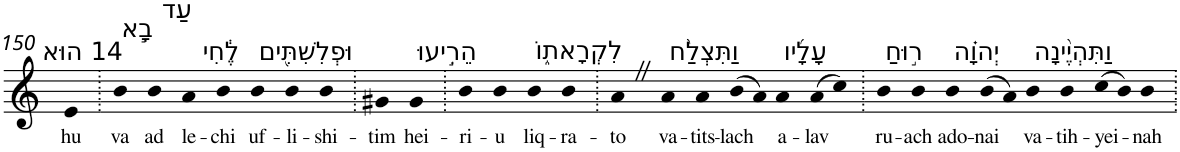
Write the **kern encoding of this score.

**kern	**text
*part1	*part1
*staff1	*staff1
*I"Piano	*
*I'Pno	*
!!LO:PB:g=z
*clefG2	*
*k[]	*
=150	=150
!LO:TX:a:t=14 הוּא	!
!	!LO:LY:b
4e	hu
=151.	=151.
!LO:TX:a:t=בָ֣א	!
!	!LO:LY:b
4b	va
!LO:TX:a:t=עַד	!
!	!LO:LY:b
4b	ad
!LO:TX:a:t=לֶ֔חִי	!
!	!LO:LY:b
4a	le-
!	!LO:LY:b
4b	-chi
!LO:TX:a:t=וּפְלִשִׁתִּ֖ים	!
!	!LO:LY:b
4b	uf-
!	!LO:LY:b
4b	-li-
!	!LO:LY:b
4b	-shi-
=152.	=152.
!	!LO:LY:b
4g#X	-tim
!LO:TX:a:t=הֵרִ֣יעוּ	!
!	!LO:LY:b
4g#	hei-
=153.	=153.
!	!LO:LY:b
4b	-ri-
!	!LO:LY:b
4b	-u
!LO:TX:a:t=לִקְרָאת֑וֹ	!
!	!LO:LY:b
4b	liq-
!	!LO:LY:b
4b	-ra-
=154.	=154.
!	!LO:LY:b
4aZ	-to
!LO:TX:a:t=וַתִּצְלַ֨ח	!
!	!LO:LY:b
4a	va-
!	!LO:LY:b
4a	-tits-
!	!LO:LY:b
(>8b	-lach
8a)	.
!LO:TX:a:t=עָלָ֜יו	!
!	!LO:LY:b
4a	a-
!	!LO:LY:b
(>8a	-lav
8cc)	.
=155.	=155.
!LO:TX:a:t=ר֣וּחַ	!
!	!LO:LY:b
4b	ru-
!	!LO:LY:b
4b	-ach
!LO:TX:a:t=יְהוָ֗ה	!
!	!LO:LY:b
4b	ado-
!	!LO:LY:b
(>8b	-nai
8a)	.
!LO:TX:a:t=וַתִּהְיֶ֨ינָה	!
!	!LO:LY:b
4b	va-
!	!LO:LY:b
4b	-tih-
!	!LO:LY:b
(>8cc	-yei-
8b)	.
!	!LO:LY:b
4b	-nah
=.	=.
*-	*-
